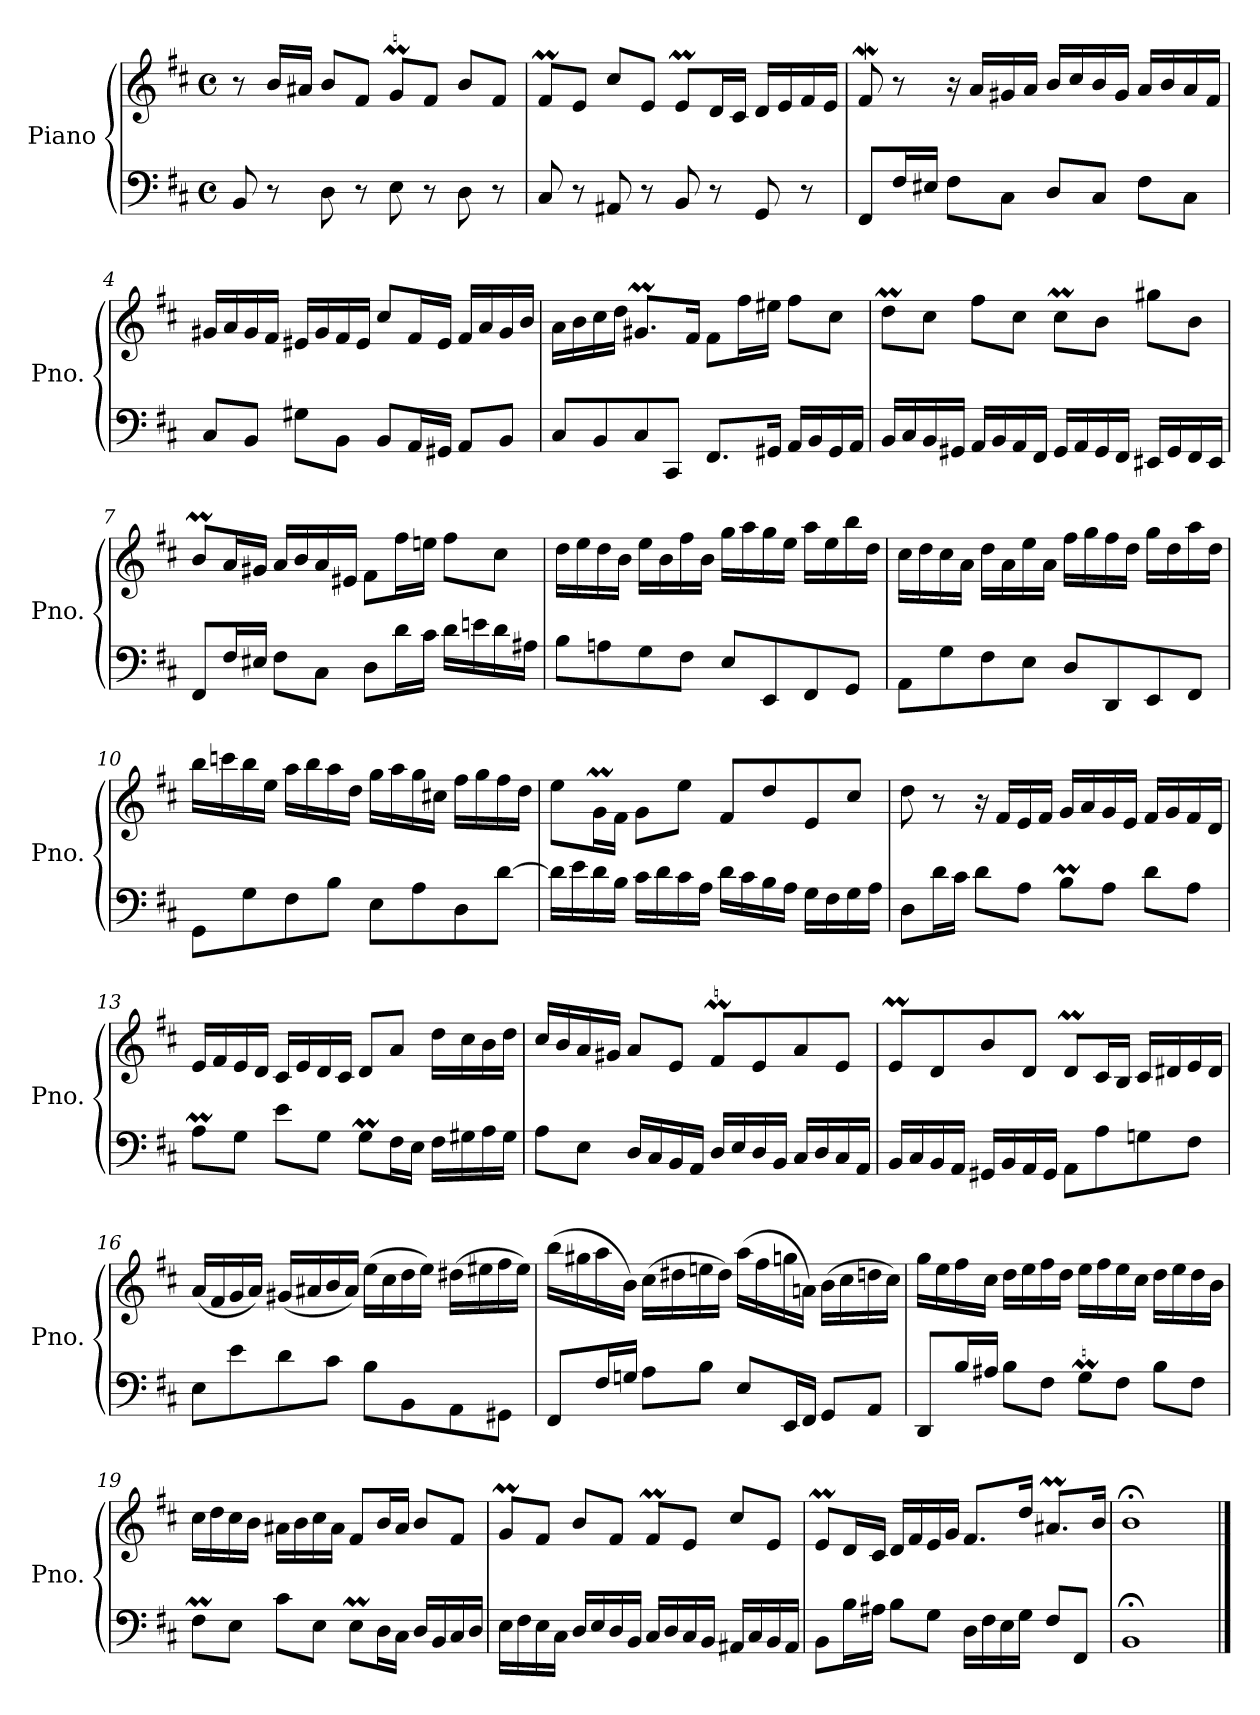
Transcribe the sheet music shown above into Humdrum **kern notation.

**kern	**kern
*part1	*part1
*staff2	*staff1
*I"Piano	*
*I'Pno.	*
*clefF4	*clefG2
*k[f#c#]	*k[f#c#]
*M4/4	*M4/4
*met(c)	*met(c)
*MM100	*MM100
=1	=1
8BB/	8r
8r	16b/LL
.	16a#X/JJ
8D\	8b/L
8r	8f#/J
8E\	8gM/L
8r	8f#/J
8D\	8b/L
8r	8f#/J
=2	=2
8C#/	8f#m/L
8r	8e/J
8AA#X/	8cc#/L
8r	8e/J
8BB/	8eM/L
8r	16d/L
.	16c#/JJ
8GG/	16d/LL
.	16e/
8r	16f#/
.	16e/JJ
=3	=3
8FF#/L	8f#W/
16F#/L	8r
16E#X/JJ	.
8F#\L	16r
.	16a/LL
8C#\J	16g#X/
.	16a/JJ
8D/L	16b/LL
.	16cc#/
8C#/J	16b/
.	16g#/JJ
8F#\L	16a/LL
.	16b/
8C#\J	16a/
.	16f#/JJ
!!LO:LB:g=z
=4	=4
8C#/L	16g#X/LL
.	16a/
8BB/J	16g#/
.	16f#/JJ
8G#X\L	16e#X/LL
.	16g#/
8BB\J	16f#/
.	16e#/JJ
8BB/L	8cc#/L
16AA/L	16f#/L
16GG#X/JJ	16e#/JJ
8AA/L	16f#/LL
.	16a/
8BB/J	16g#/
.	16b/JJ
=5	=5
8C#/L	16a\LL
.	16b\
8BB/	16cc#\
.	16dd\JJ
8C#/	8.g#Xm/L
8CC#/J	.
.	16f#/Jk
8.FF#/L	8f#\L
.	16ff#\L
16GG#X/Jk	16ee#X\JJ
16AA/LL	8ff#\L
16BB/	.
16GG#/	8cc#\J
16AA/JJ	.
=6	=6
16BB/LL	8ddM\L
16C#/	.
16BB/	8cc#\J
16GG#X/JJ	.
16AA/LL	8ff#\L
16BB/	.
16AA/	8cc#\J
16FF#/JJ	.
16GG#/LL	8cc#m\L
16AA/	.
16GG#/	8b\J
16FF#/JJ	.
16EE#X/LL	8gg#X\L
16GG#/	.
16FF#/	8b\J
16EE#/JJ	.
!!LO:LB:g=z
=7	=7
8FF#/L	8bM/L
16F#/L	16a/L
16E#X/JJ	16g#X/JJ
8F#\L	16a/LL
.	16b/
8C#\J	16a/
.	16e#X/JJ
8D\L	8f#\L
16d\L	16ff#\L
16c#\JJ	16een\JJ
16d\LL	8ff#\L
16en\	.
16d\	8cc#\J
16A#X\JJ	.
=8	=8
8B\L	16dd\LL
.	16ee\
8An\	16dd\
.	16b\JJ
8G\	16ee\LL
.	16b\
8F#\J	16ff#\
.	16b\JJ
8E/L	16gg\LL
.	16aa\
8EE/	16gg\
.	16ee\JJ
8FF#/	16aa\LL
.	16ee\
8GG/J	16bb\
.	16dd\JJ
=9	=9
8AA\L	16cc#\LL
.	16dd\
8G\	16cc#\
.	16a\JJ
8F#\	16dd\LL
.	16a\
8E\J	16ee\
.	16a\JJ
8D/L	16ff#\LL
.	16gg\
8DD/	16ff#\
.	16dd\JJ
8EE/	16gg\LL
.	16dd\
8FF#/J	16aa\
.	16dd\JJ
!!LO:LB:g=z
=10	=10
8GG\L	16bb\LL
.	16cccn\
8G\	16bb\
.	16ee\JJ
8F#\	16aa\LL
.	16bb\
8B\J	16aa\
.	16dd\JJ
8E\L	16gg\LL
.	16aa\
8A\	16gg\
.	16cc#X\JJ
8D\	16ff#\LL
.	16gg\
[8d\J	16ff#\
.	16dd\JJ
=11	=11
16d\LL]	8ee\L
16e\	.
16d\	16gM\L
16B\JJ	16f#\JJ
16c#\LL	8g\L
16d\	.
16c#\	8ee\J
16A\JJ	.
16d\LL	8f#/L
16c#\	.
16B\	8dd/
16A\JJ	.
16G\LL	8e/
16F#\	.
16G\	8cc#/J
16A\JJ	.
=12	=12
8D\L	8dd\
16d\L	8r
16c#\JJ	.
8d\L	16r
.	16f#/LL
8A\J	16e/
.	16f#/JJ
8BM\L	16g/LL
.	16a/
8A\J	16g/
.	16e/JJ
8d\L	16f#/LL
.	16g/
8A\J	16f#/
.	16d/JJ
!!LO:LB:g=z
=13	=13
8AM\L	16e/LL
.	16f#/
8G\J	16e/
.	16d/JJ
8e\L	16c#/LL
.	16e/
8G\J	16d/
.	16c#/JJ
8GM\L	8d/L
16F#\L	8a/J
16E\JJ	.
16F#\LL	16dd\LL
16G#X\	16cc#\
16A\	16b\
16G#\JJ	16dd\JJ
=14	=14
8A\L	16cc#/LL
.	16b/
8E\J	16a/
.	16g#X/JJ
16D/LL	8a/L
16C#/	.
16BB/	8e/J
16AA/JJ	.
16D/LL	8f#m/L
16E/	.
16D/	8e/
16BB/JJ	.
16C#/LL	8a/
16D/	.
16C#/	8e/J
16AA/JJ	.
=15	=15
16BB/LL	8eM/L
16C#/	.
16BB/	8d/
16AA/JJ	.
16GG#X/LL	8b/
16BB/	.
16AA/	8d/J
16GG#/JJ	.
8AA\L	8dM/L
8A\	16c#/L
.	16B/JJ
8Gn\	16c#/LL
.	16d#X/
8F#\J	16e/
.	16d#/JJ
!!LO:LB:g=z
=16	=16
8E\L	(<16a/LL
.	16f#/
8e\	16g/
.	16a/JJ)
8d\	(<16g#X/LL
.	16a#X/
8c#\J	16b/
.	16a#/JJ)
8B\L	(>16ee\LL
.	16cc#\
8BB\	16dd\
.	16ee\JJ)
8AA\	(>16dd#X\LL
.	16ee#X\
8GG#X\J	16ff#\
.	16ee#\JJ)
=17	=17
8FF#/L	(>16bb\LL
.	16gg#X\
16F#/L	16aa\
16Gn/JJ	16b\JJ)
8A\L	(>16cc#\LL
.	16dd#X\
8B\J	16een\
.	16dd#\JJ)
8E/L	(>16aa\LL
.	16ff#\
16EE/L	16ggn\
16FF#/JJ	16an\JJ)
8GG/L	(>16b\LL
.	16cc#\
8AA/J	16ddn\
.	16cc#\JJ)
=18	=18
8DD/L	16gg\LL
.	16ee\
16B/L	16ff#\
16A#X/JJ	16cc#\JJ
8B\L	16dd\LL
.	16ee\
8F#\J	16ff#\
.	16dd\JJ
8GM\L	16ee\LL
.	16ff#\
8F#\J	16ee\
.	16cc#\JJ
8B\L	16dd\LL
.	16ee\
8F#\J	16dd\
.	16b\JJ
!!LO:LB:g=z
=19	=19
8F#m\L	16cc#\LL
.	16dd\
8E\J	16cc#\
.	16b\JJ
8c#\L	16a#X\LL
.	16b\
8E\J	16cc#\
.	16a#\JJ
8EM\L	8f#/L
16D\L	16b/L
16C#\JJ	16a#/JJ
16D/LL	8b/L
16BB/	.
16C#/	8f#/J
16D/JJ	.
=20	=20
16E\LL	8gM/L
16F#\	.
16E\	8f#/J
16C#\JJ	.
16D/LL	8b/L
16E/	.
16D/	8f#/J
16BB/JJ	.
16C#/LL	8f#m/L
16D/	.
16C#/	8e/J
16BB/JJ	.
16AA#X/LL	8cc#/L
16C#/	.
16BB/	8e/J
16AA#/JJ	.
=21	=21
8BB\L	8eM/L
16B\L	16d/L
16A#X\JJ	16c#/JJ
8B\L	16d/LL
.	16f#/
8G\J	16e/
.	16g/JJ
16D\LL	8.f#/L
16F#\	.
16E\	.
16G\JJ	16dd/Jk
8F#/L	8.a#Xm/L
8FF#/J	.
.	16b/Jk
=22	=22
1BB;	1b;<
==	==
*-	*-
